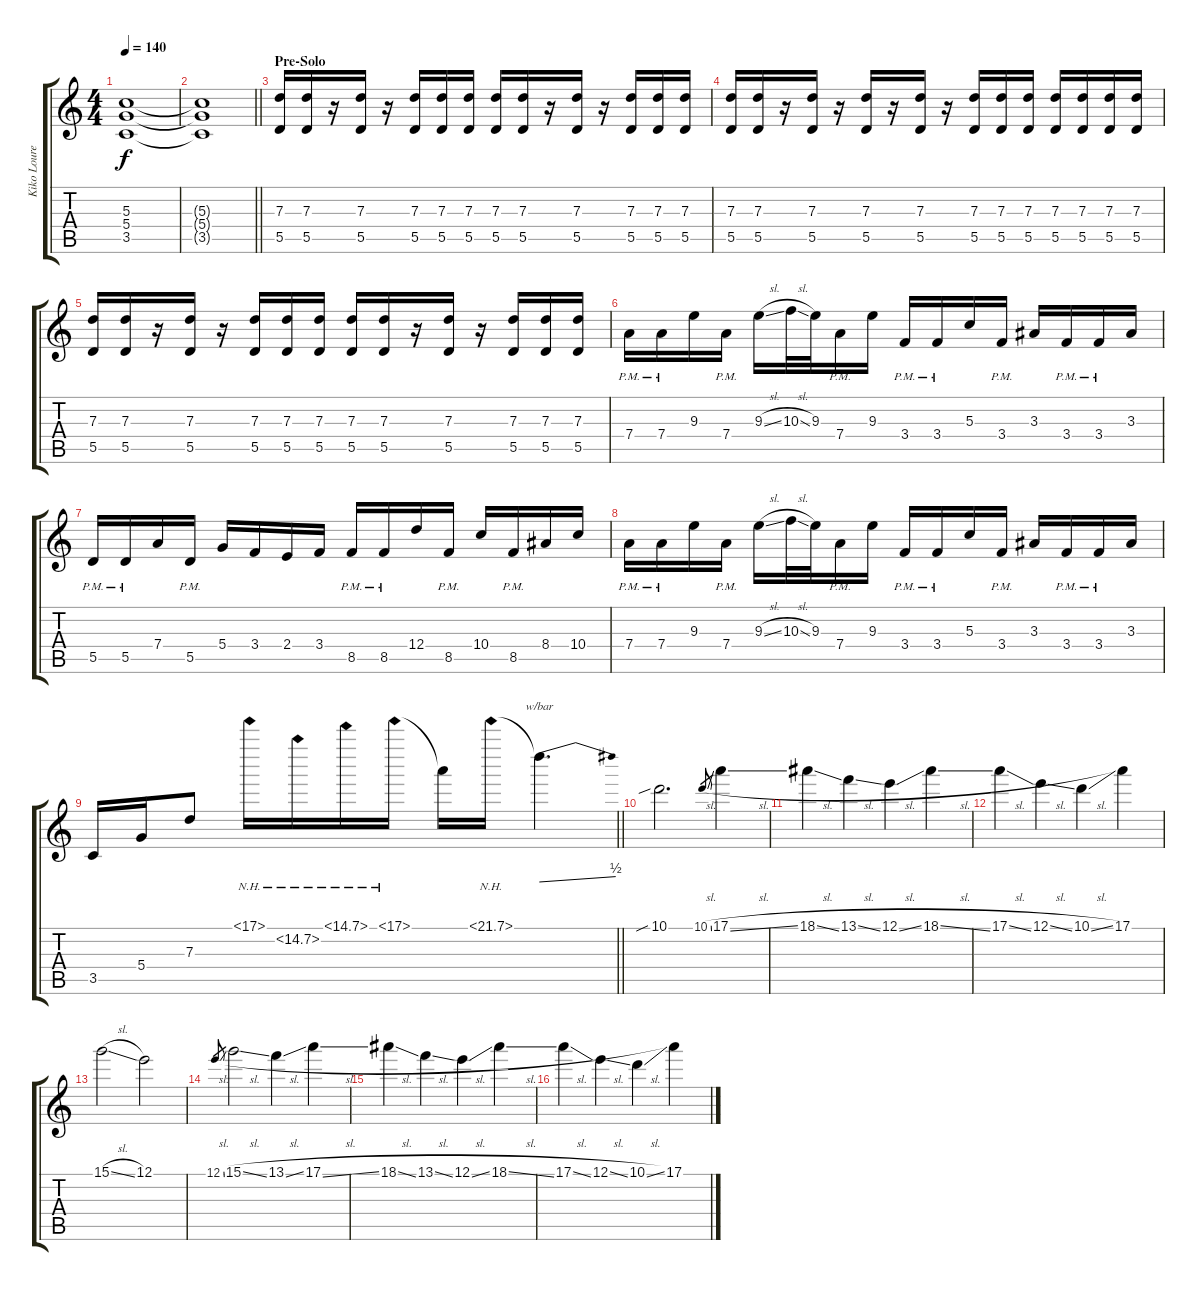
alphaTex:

\track ("Kiko Loureiro" "Kiko Loure") {instrument distortionguitar}
\staff {score tabs}
\tuning (E4 B3 G3 D3 A2 E2) {hide}
\ts (4 4)
\tempo 140
\clef g2
\ks c
(5.3 5.4 3.5).1{dy f} |
\barLineRight lightlight
(5.3{t} 5.4{t} 3.5{t}).1 |
\section ("" "Pre-Solo")
(7.3 5.5).16 (7.3 5.5).16 r.16 (7.3 5.5).16 r.16 (7.3 5.5).16 (7.3 5.5).16 (7.3 5.5).16 (7.3 5.5).16 (7.3 5.5).16 r.16 (7.3 5.5).16 r.16 (7.3 5.5).16 (7.3 5.5).16 (7.3 5.5).16 |
(7.3 5.5).16 (7.3 5.5).16 r.16 (7.3 5.5).16 r.16 (7.3 5.5).16 r.16 (7.3 5.5).16 r.16 (7.3 5.5).16 (7.3 5.5).16 (7.3 5.5).16 (7.3 5.5).16 (7.3 5.5).16 (7.3 5.5).16 (7.3 5.5).16 |
(7.3 5.5).16 (7.3 5.5).16 r.16 (7.3 5.5).16 r.16 (7.3 5.5).16 (7.3 5.5).16 (7.3 5.5).16 (7.3 5.5).16 (7.3 5.5).16 r.16 (7.3 5.5).16 r.16 (7.3 5.5).16 (7.3 5.5).16 (7.3 5.5).16 |
7.4{pm}.16 7.4{pm}.16 9.3.16 7.4{pm}.16 9.3{sl}.16 10.3{sl}.32 9.3.32 7.4{pm}.16 9.3.16 3.4{pm}.16 3.4{pm}.16 5.3.16 3.4{pm}.16 3.3.16 3.4{pm}.16 3.4{pm}.16 3.3.16 |
5.5{pm}.16 5.5{pm}.16 7.4.16 5.5{pm}.16 5.4.16 3.4.16 2.4.16 3.4.16 8.5{pm}.16 8.5{pm}.16 12.4.16 8.5{pm}.16 10.4.16 8.5{pm}.16 8.4.16 10.4.16 |
7.4{pm}.16 7.4{pm}.16 9.3.16 7.4{pm}.16 9.3{sl}.16 10.3{sl}.32 9.3.32 7.4{pm}.16 9.3.16 3.4{pm}.16 3.4{pm}.16 5.3.16 3.4{pm}.16 3.3.16 3.4{pm}.16 3.4{pm}.16 3.3.16 |
\barLineRight lightlight
3.5.16 5.4.16 7.3.8 17.1{nh}.16 15.2{nh}.16 15.1{nh}.16 17.1{nh}.16 17.1{t}.16 22.1{nh}.16 22.1{t}.4{d tbe (dive default 0 0 60 2)} |
10.1{sib}.2{d} 10.1{sl}.8{gr} 17.1{sl}.4 |
18.1{sl}.4 13.1{sl}.4 12.1{sl}.4 18.1{sl}.4 |
17.1{sl}.4 12.1{sl}.4 10.1{sl}.4 17.1.4 |
15.1{sl}.2 12.1.2 |
12.1{sl}.8{gr} 15.1{sl}.2 13.1{sl}.4 17.1{sl}.4 |
18.1{sl}.4 13.1{sl}.4 12.1{sl}.4 18.1{sl}.4 |
17.1{sl}.4 12.1{sl}.4 10.1{sl}.4 17.1{sl}.4
